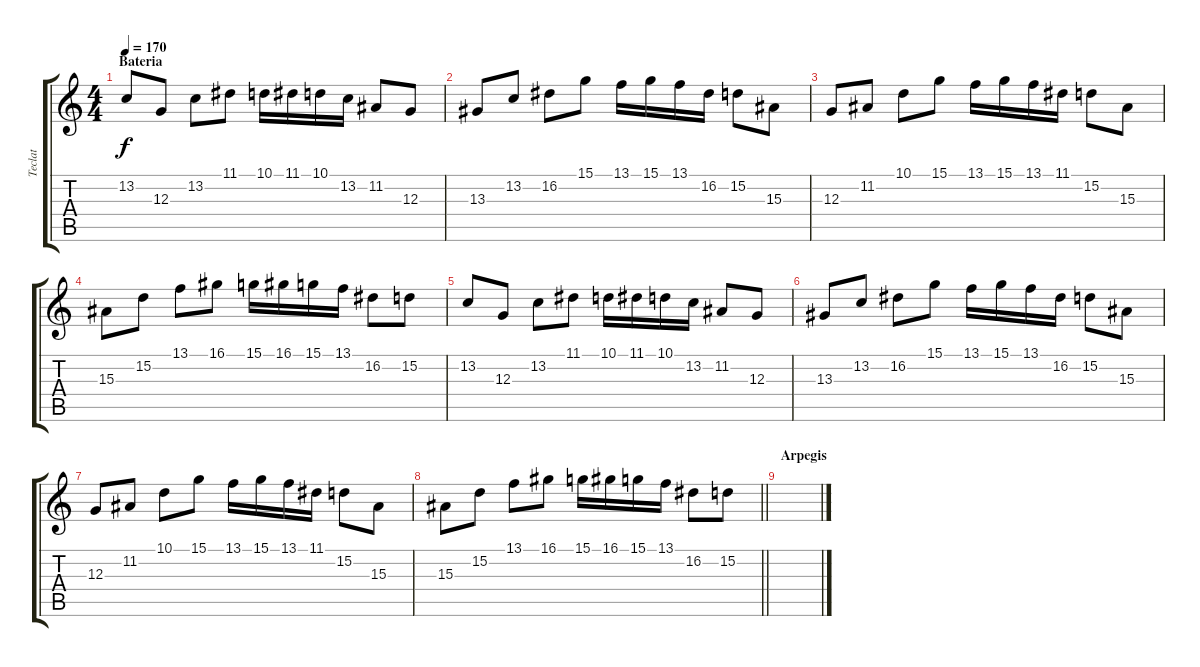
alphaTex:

\track ("Teclat" "Teclat") {instrument stringensemble1}
\staff {score tabs}
\tuning (E4 B3 G3 D3 A2 E2) {hide}
\ts (4 4)
\section ("" "Bateria")
\tempo 170
\clef g2
\ks c
13.2.8{dy f} 12.3.8 13.2.8 11.1.8 10.1.16 11.1.16 10.1.16 13.2.16 11.2.8 12.3.8 |
13.3.8 13.2.8 16.2.8 15.1.8 13.1.16 15.1.16 13.1.16 16.2.16 15.2.8 15.3.8 |
12.3.8 11.2.8 10.1.8 15.1.8 13.1.16 15.1.16 13.1.16 11.1.16 15.2.8 15.3.8 |
15.3.8 15.2.8 13.1.8 16.1.8 15.1.16 16.1.16 15.1.16 13.1.16 16.2.8 15.2.8 |
13.2.8 12.3.8 13.2.8 11.1.8 10.1.16 11.1.16 10.1.16 13.2.16 11.2.8 12.3.8 |
13.3.8 13.2.8 16.2.8 15.1.8 13.1.16 15.1.16 13.1.16 16.2.16 15.2.8 15.3.8 |
12.3.8 11.2.8 10.1.8 15.1.8 13.1.16 15.1.16 13.1.16 11.1.16 15.2.8 15.3.8 |
\barLineRight lightlight
15.3.8 15.2.8 13.1.8 16.1.8 15.1.16 16.1.16 15.1.16 13.1.16 16.2.8 15.2.8 |
\section ("" "Arpegis")
